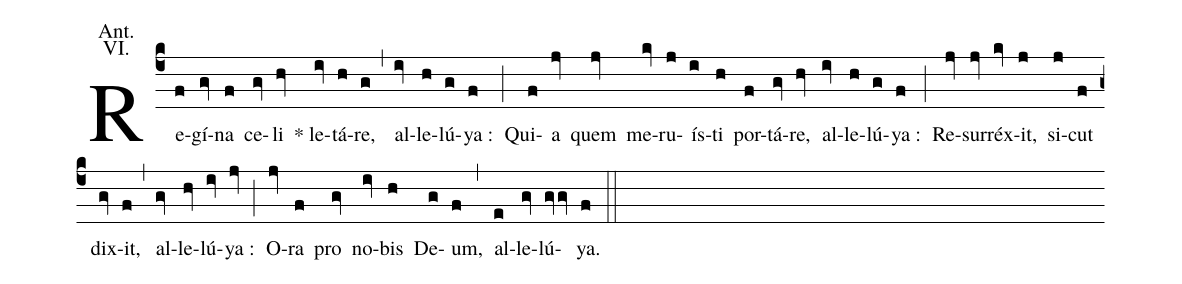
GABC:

annotation: Ant.;
annotation: VI.;
%%
(c4) Re(f)gí(gv)na(f) ce(gv)li(hv) * le(iv)tá(h)re,(g) (,)
al(iv)le(h)lú(g)ya :(f) (;)
Qui(f)a(jv) quem(jv) me(kv)ru(j)ís(i)ti(h) por(f)tá(gv)re,(hv) al(iv)le(h)lú(g)ya :(f) (;)
Re(jv)sur(jv)réx(kv)it,(j) si(j)cut(f) dix(gv)it,(f) (,)
al(gv)le(hv)lú(iv)ya :(jv) (;)
O(jv)ra(f) pro(gv) no(iv)bis(h) De(g)um,(f) (,)
al(e)le(gv)lú(gvgv)ya.(f) (::)
